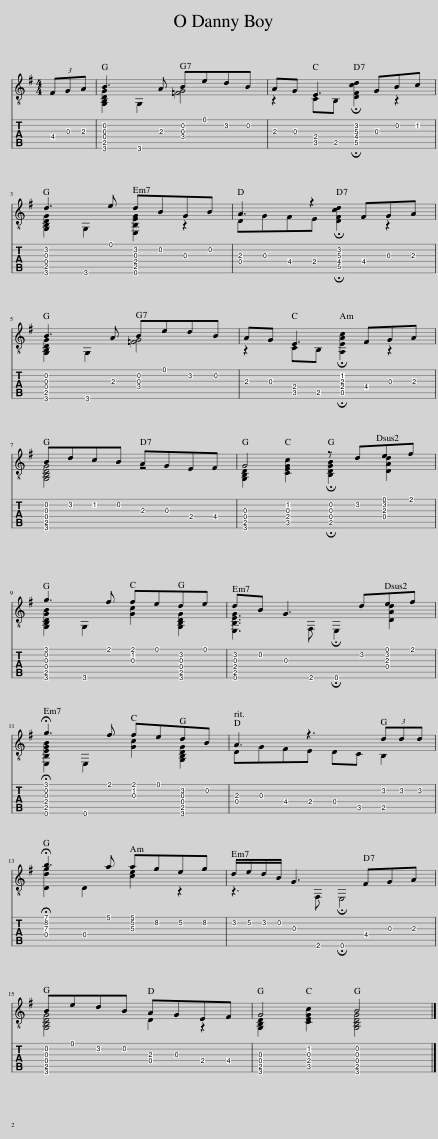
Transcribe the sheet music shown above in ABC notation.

X:1
%%score { ( 1 3 ) | ( 2 4 ) }
L:1/8
M:4/4
I:linebreak $
K:G
V:1 treble-8
V:3 treble-8
V:2 tab stafflines=6 strings="E2,A2,D3,G3,B3,E4 nostems "
V:4 tab stafflines=6 strings="E2,A2,D3,G3,B3,E4 nostems "
V:1
 (3FGA | B3 A BedB | AG E3 GBc |$ d3 e dBGB | A3 z2 FGA |$ %5
 B3 A BedB | AG E3 FGA |$ BdcB AGEF | G4 z def |$ g3 f fede | %10
 dB G3 def |$ !fermata!g3 f fedB | A3 z3 (3ddd |$ !fermata!b3 a ageg | d/e/d/B/ G3 FGA |$ %15
 BedB AGEF | G4 B4 |] %17
V:2
 (3!4!F, !3!G, !3!A, | !2!B,3 !3!A, !2!B, !1!E !2!D !2!B, | !3!A, !3!G, !4!E,3 !3!G, !2!B, !2!C |$ !2!D3 !1!E !2!D !2!B, !3!G, !2!B, | !3!A,3 x2 !4!F, !3!G, !3!A, |$ %5
 !2!B,3 !3!A, !2!B, !1!E !2!D !2!B, | !3!A, !3!G, !4!E,3 !4!F, !3!G, !3!A, |$ !2!B, !2!D !2!C !2!B, !3!A, !3!G, !4!E, !4!F, | !3!G,4 x !2!D !1!E !1!F |$ !1!G3 !1!F !1!F !1!E !2!D !1!E | %10
 !2!D !2!B, !3!G,3 !2!D !1!E !1!F |$ !fermata!!1!G3 !1!F !1!F !1!E !2!D !2!B, | !3!A,3 x3 (3!2!D !2!D !2!D |$ !fermata!!1!B3 !1!A !1!A !2!G !2!E !2!G | !2!D/ !2!E/ !2!D/ !2!B,/ !3!G,3 !4!F, !3!G, !3!A, |$ %15
 !2!B, !1!E !2!D !2!B, !3!A, !3!G, !4!E, !4!F, | !3!G,4 !2!B,4 |] %17
V:3
 x2 | [G,B,DG]2 G,2 [=FG]4 | z2 CB, !fermata![DFcd]2 z2 |$ [G,B,DG]2 G,2 [E,B,EG]2 z2 | DGFE !fermata![DFcd]2 z2 |$ %5
 [G,B,DG]2 G,2 [=FG]4 | z2 CB, !fermata![A,EAc]2 z2 |$ [G,B,DG]4 z4 | [G,B,D]2 [CEGc]2 !fermata![B,DGB]2 [DAd]2 |$ [G,B,DGB]2 G,2 [Gc]2 [G,B,DG]2 | %10
 [E,B,EG]3 F, !fermata!E,2 [DAd]2 |$ [E,B,EGB]2 E,2 [Gc]2 [G,B,DG]2 | DGFE DC B,2 |$ [Ddg]2 D2 [ce]2 z2 | z3 F, !fermata!E,4 |$ %15
 [G,B,DG]4 D2 z2 | [G,B,D]2 [CEGc]2 [G,B,DG]4 |] %17
V:4
 x2 | [!6!G,,!5!B,,!4!D,!3!G,]2 !6!G,,2 [!4!=F,!3!G,]4 | x2 !5!C, !5!B,, !fermata![!5!D,!4!F,!3!C!2!D]2 x2 |$ [!6!G,,!5!B,,!4!D,!3!G,]2 !6!G,,2 [!6!E,,!5!B,,!4!E,!3!G,]2 x2 | !4!D, !3!G, !4!F, !4!E, !fermata![!5!D,!4!F,!3!C!2!D]2 x2 |$ %5
 [!6!G,,!5!B,,!4!D,!3!G,]2 !6!G,,2 [!4!=F,!3!G,]4 | x2 !5!C, !5!B,, !fermata![!5!A,,!4!E,!3!A,!2!C]2 x2 |$ [!6!G,,!5!B,,!4!D,!3!G,]4 x4 | [!6!G,,!5!B,,!4!D,]2 [!5!C,!4!E,!3!G,!2!C]2 !fermata![!5!B,,!4!D,!3!G,!2!B,]2 [!4!D,!3!A,!2!D]2 |$ [!6!G,,!5!B,,!4!D,!3!G,!2!B,]2 !6!G,,2 [!3!G,!2!C]2 [!6!G,,!5!B,,!4!D,!3!G,]2 | %10
 [!6!E,,!5!B,,!4!E,!3!G,]3 !6!F,, !fermata!!6!E,,2 [!4!D,!3!A,!2!D]2 |$ [!6!E,,!5!B,,!4!E,!3!G,!2!B,]2 !6!E,,2 [!3!G,!2!C]2 [!6!G,,!5!B,,!4!D,!3!G,]2 | !4!D, !3!G, !4!F, !4!E, !4!D, !5!C, !5!B,,2 |$ [!4!D,!3!D!2!G]2 !4!D,2 [!3!C!2!E]2 x2 | x3 !6!F,, !fermata!!6!E,,4 |$ %15
 [!6!G,,!5!B,,!4!D,!3!G,]4 !4!D,2 x2 | [!6!G,,!5!B,,!4!D,]2 [!5!C,!4!E,!3!G,!2!C]2 [!6!G,,!5!B,,!4!D,!3!G,]4 |] %17
